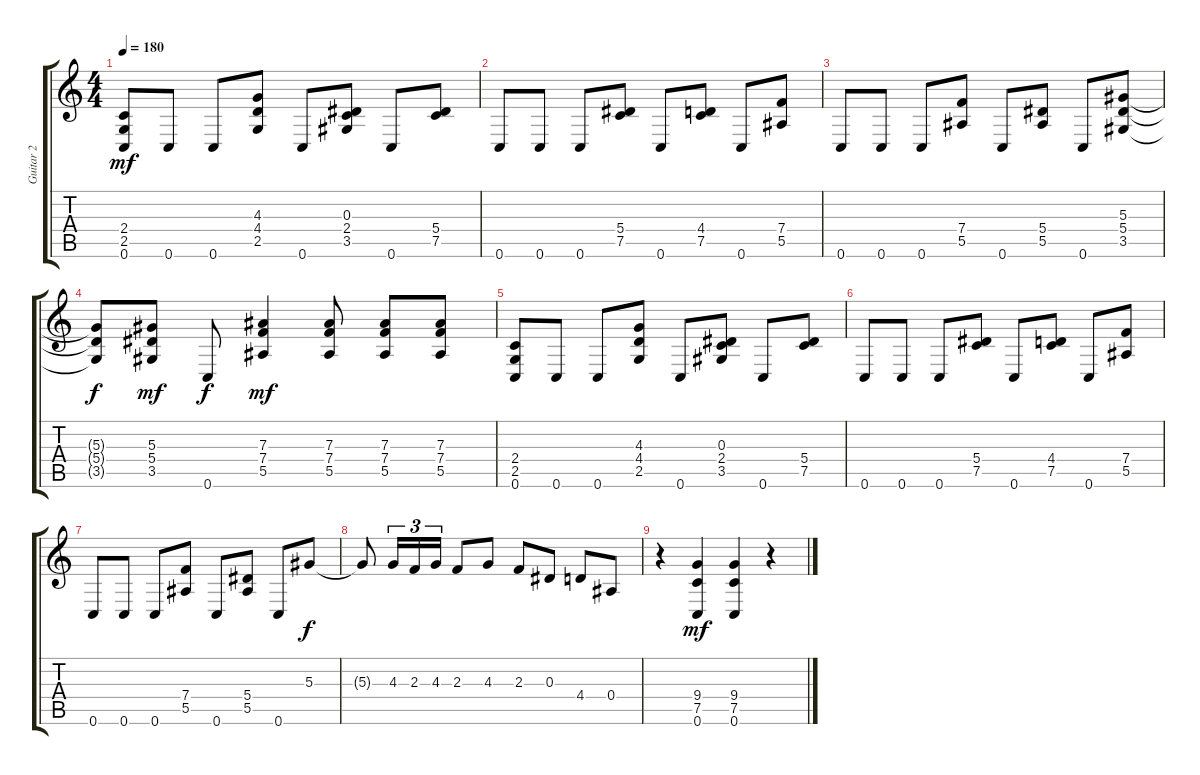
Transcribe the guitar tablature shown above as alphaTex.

\track ("Guitar 2" "Guitar 2") {instrument distortionguitar}
\staff {score tabs}
\tuning (C4 G3 Eb3 Bb2 F2 C2) {hide}
\ts (4 4)
\tempo 180
\clef g2
\ks c
(2.4 2.5 0.6).8{dy mf} 0.6.8 0.6.8 (4.3 4.4 2.5).8 0.6.8 (0.3 2.4 3.5).8 0.6.8 (5.4 7.5).8 |
0.6.8 0.6.8 0.6.8 (5.4 7.5).8 0.6.8 (4.4 7.5).8 0.6.8 (7.4 5.5).8 |
0.6.8 0.6.8 0.6.8 (7.4 5.5).8 0.6.8 (5.4 5.5).8 0.6.8 (5.3 5.4 3.5).8 |
(5.3{t} 5.4{t} 3.5{t}).8{dy f} (5.3 5.4 3.5).8{dy mf} 0.6.8{dy f} (7.3 7.4 5.5).4{dy mf} (7.3 7.4 5.5).8 (7.3 7.4 5.5).8 (7.3 7.4 5.5).8 |
(2.4 2.5 0.6).8 0.6.8 0.6.8 (4.3 4.4 2.5).8 0.6.8 (0.3 2.4 3.5).8 0.6.8 (5.4 7.5).8 |
0.6.8 0.6.8 0.6.8 (5.4 7.5).8 0.6.8 (4.4 7.5).8 0.6.8 (7.4 5.5).8 |
0.6.8 0.6.8 0.6.8 (7.4 5.5).8 0.6.8 (5.4 5.5).8 0.6.8 5.3.8{dy f} |
5.3{t}.8 4.3.16{tu (3 2)} 2.3.16{tu (3 2)} 4.3.16{tu (3 2)} 2.3.8 4.3.8 2.3.8 0.3.8 4.4.8 0.4.8 |
r.4 (9.4 7.5 0.6).4{dy mf} (9.4 7.5 0.6).4 r.4
